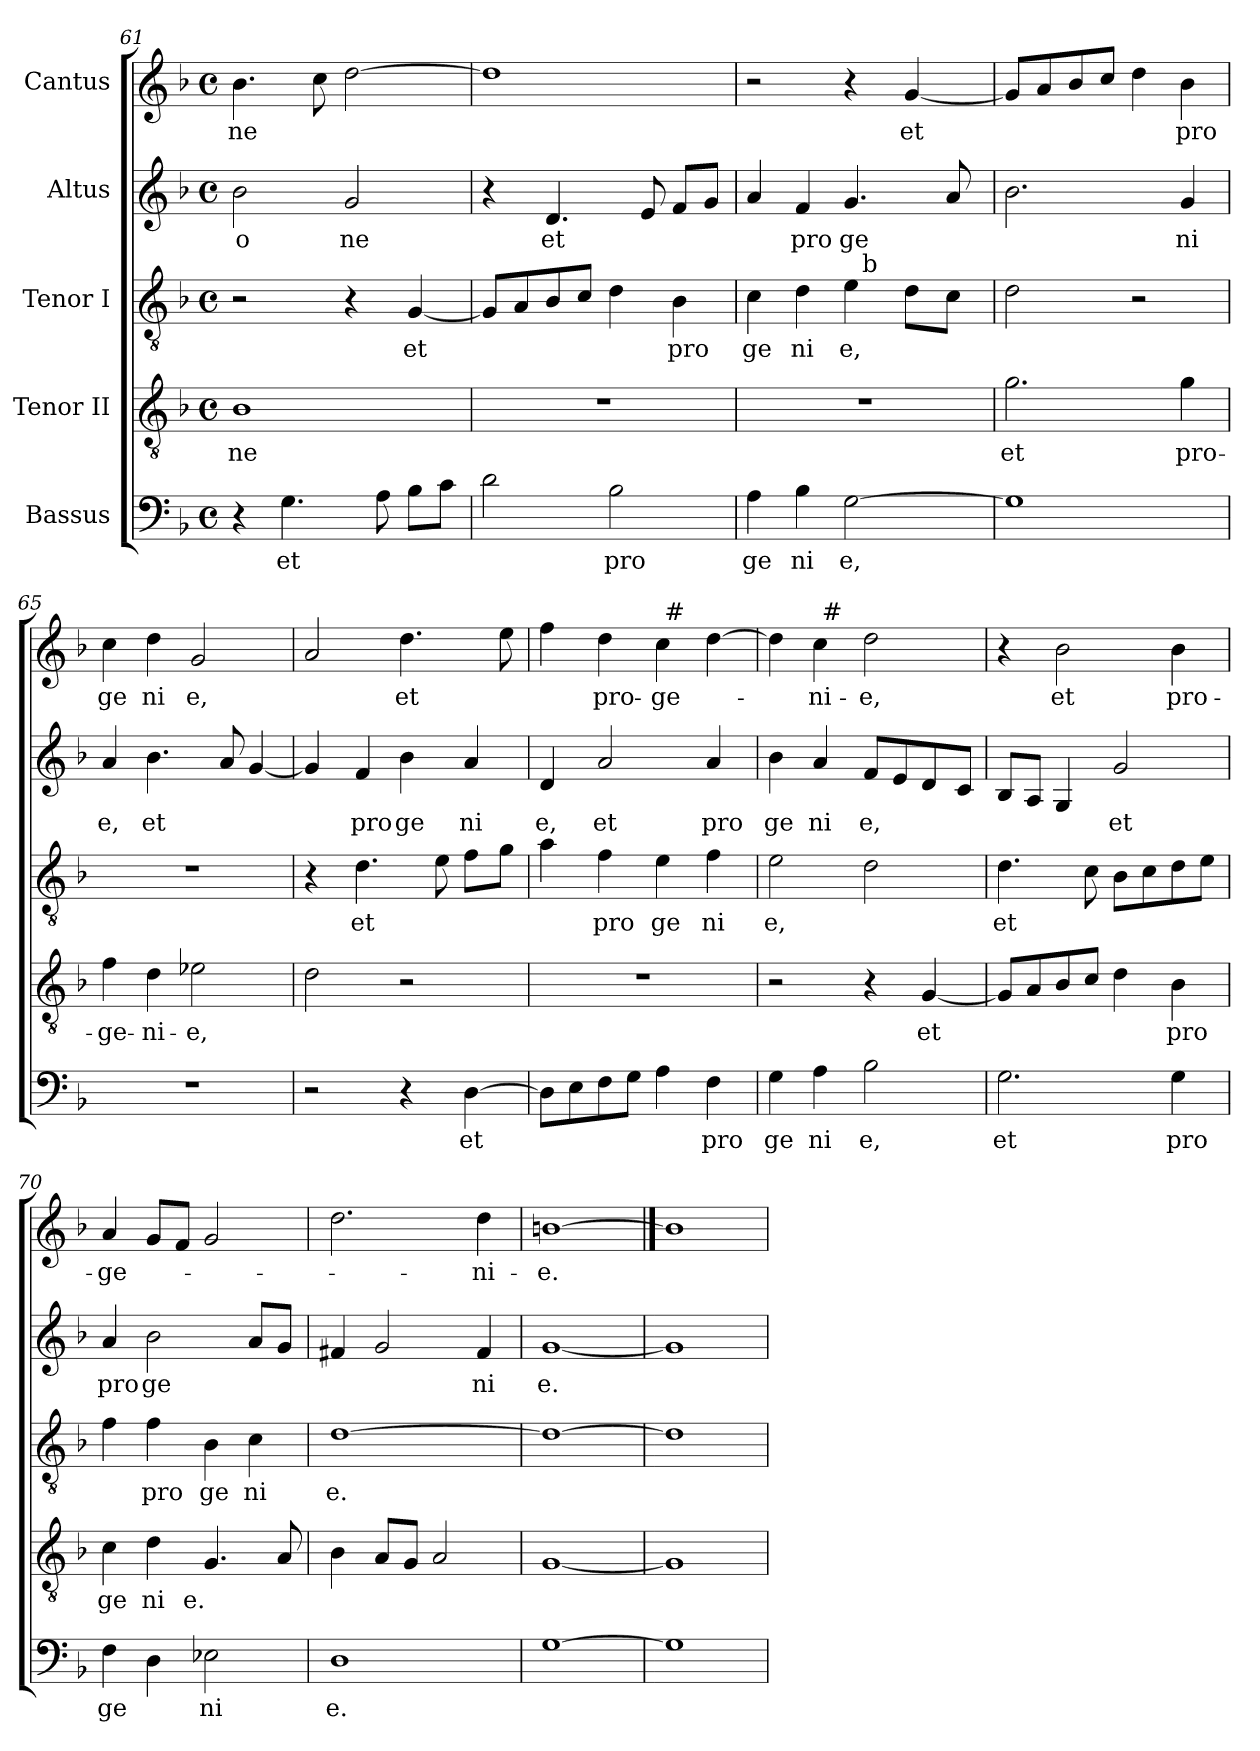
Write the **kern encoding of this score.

**kern	**text	**kern	**text	**kern	**text	**kern	**text	**kern	**text
*part5	*part5	*part4	*part4	*part3	*part3	*part2	*part2	*part1	*part1
*staff5	*staff5	*staff4	*staff4	*staff3	*staff3	*staff2	*staff2	*staff1	*staff1
*I"Bassus	*	*I"Tenor II	*	*I"Tenor I	*	*I"Altus	*	*I"Cantus	*
*clefF4	*	*clefGv2	*	*clefGv2	*	*clefG2	*	*clefG2	*
*k[b-]	*	*k[b-]	*	*k[b-]	*	*k[b-]	*	*k[b-]	*
*F:	*	*F:	*	*F:	*	*F:	*	*F:	*
*M4/4	*	*M4/4	*	*M4/4	*	*M4/4	*	*M4/4	*
*met(c)	*	*met(c)	*	*met(c)	*	*met(c)	*	*met(c)	*
=61	=61	=61	=61	=61	=61	=61	=61	=61	=61
!	!	!	!LO:LY:b:cj	!	!	!	!LO:LY:b:cj	!	!LO:LY:b:cj
4r	.	1B-	-ne	2r	.	2b-\	o	4.b-\	ne
!	!LO:LY:b:cj	!	!	!	!	!	!	!	!
4.G\	et	.	.	.	.	.	.	.	.
.	.	.	.	.	.	.	.	8cc\	.
!	!	!	!	!	!	!	!LO:LY:b:cj	!	!
.	.	.	.	4r	.	2g/	ne	[>2dd\	.
8A\	.	.	.	.	.	.	.	.	.
!	!	!	!	!	!LO:LY:b:cj	!	!	!	!
8B-\L	.	.	.	[<4G/	et	.	.	.	.
8c\J	.	.	.	.	.	.	.	.	.
=62	=62	=62	=62	=62	=62	=62	=62	=62	=62
2d\	.	1r	.	8G/L]	.	4r	.	1dd]	.
.	.	.	.	8A/	.	.	.	.	.
!	!	!	!	!	!	!	!LO:LY:b:cj	!	!
.	.	.	.	8B-/	.	4.d/	et	.	.
.	.	.	.	8c/J	.	.	.	.	.
!	!LO:LY:b:cj	!	!	!	!	!	!	!	!
2B-\	pro	.	.	4d\	.	.	.	.	.
.	.	.	.	.	.	8e/	.	.	.
!	!	!	!	!	!LO:LY:b:cj	!	!	!	!
.	.	.	.	4B-\	pro	8f/L	.	.	.
.	.	.	.	.	.	8g/J	.	.	.
=63	=63	=63	=63	=63	=63	=63	=63	=63	=63
!	!LO:LY:b:cj	!	!	!	!LO:LY:b:cj	!	!	!	!
*	*	*	*	*^	*	*	*	*	*
4A\	ge	1r	.	4c\	2ryy	ge	4a/	.	2r	.
!	!LO:LY:b:cj	!	!	!	!	!LO:LY:b:cj	!	!LO:LY:b:cj	!	!
4B-\	ni	.	.	4d\	.	ni	4f/	pro	.	.
!	!LO:LY:b:cj	!	!	!	!	!LO:LY:b:cj	!	!LO:LY:b:cj	!	!
[>2G\	e,	.	.	4e\	32.ryy	e,	4.g/	ge	4r	.
!	!	!	!	!	!LO:TX:a:t=b	!	!	!	!	!
.	.	.	.	.	4ryy	.	.	.	.	.
!	!	!	!	!	!	!	!	!	!	!LO:LY:b:cj
.	.	.	.	8d\L	.	.	.	.	[<4g/	et
.	.	.	.	.	8ryy	.	.	.	.	.
.	.	.	.	8c\J	.	.	8a/	.	.	.
.	.	.	.	.	16ryy	.	.	.	.	.
.	.	.	.	.	64ryy	.	.	.	.	.
=64	=64	=64	=64	=64	=64	=64	=64	=64	=64	=64
!	!	!	!LO:LY:b:cj	!	!	!	!	!	!	!
*	*	*	*	*v	*v	*	*	*	*	*
1G]	.	2.g\	et	2d\	.	2.b-\	.	8g/L]	.
.	.	.	.	.	.	.	.	8a/	.
.	.	.	.	.	.	.	.	8b-/	.
.	.	.	.	.	.	.	.	8cc/J	.
.	.	.	.	2r	.	.	.	4dd\	.
!	!	!	!LO:LY:b:cj	!	!	!	!LO:LY:b:cj	!	!LO:LY:b:cj
.	.	4g\	pro-	.	.	4g/	ni	4b-\	pro
=65	=65	=65	=65	=65	=65	=65	=65	=65	=65
!	!	!	!LO:LY:b:cj	!	!	!	!LO:LY:b:cj	!	!LO:LY:b:cj
1r	.	4f\	-ge-	1r	.	4a/	e,	4cc\	ge
!	!	!	!LO:LY:b:cj	!	!	!	!LO:LY:b:cj	!	!LO:LY:b:cj
.	.	4d\	-ni-	.	.	4.b-\	et	4dd\	ni
!	!	!	!LO:LY:b:cj	!	!	!	!	!	!LO:LY:b:cj
.	.	2e-X\	-e,	.	.	.	.	2g/	e,
.	.	.	.	.	.	8a/	.	.	.
.	.	.	.	.	.	[>4g/	.	.	.
!!LO:LB:g=z
=66	=66	=66	=66	=66	=66	=66	=66	=66	=66
*	*	*^	*	*^	*	*	*	*^	*
2r	.	2d\	64ryy	.	4r	64ryy	.	4g/]	.	2a/	64ryy	.
.	.	.	2ryy	.	.	2ryy	.	.	.	.	2ryy	.
!	!	!	!	!	!	!	!LO:LY:b:cj	!	!LO:LY:b:cj	!	!	!
.	.	.	.	.	4.d\	.	et	4f/	pro	.	.	.
!	!	!	!	!	!	!	!	!	!LO:LY:b:cj	!	!	!LO:LY:b:cj
4r	.	2r	.	.	.	.	.	4b-\	ge	4.dd\	.	et
.	.	.	4ryy	.	.	4ryy	.	.	.	.	4ryy	.
.	.	.	.	.	8e\	.	.	.	.	.	.	.
!	!LO:LY:b:cj	!	!	!	!	!	!	!	!LO:LY:b:cj	!	!	!
[>4D\	et	.	.	.	8f\L	.	.	4a/	ni	.	.	.
.	.	.	8...ryy	.	.	8...ryy	.	.	.	.	8...ryy	.
.	.	.	.	.	8g\J	.	.	.	.	8ee\	.	.
=67	=67	=67	=67	=67	=67	=67	=67	=67	=67	=67	=67	=67
!	!	!	!	!	!	!	!	!	!LO:LY:b:cj	!	!	!
*	*	*v	*v	*	*	*	*	*	*	*	*	*
*	*	*	*	*v	*v	*	*	*	*	*	*
8D\L]	.	1r	.	4a\	.	4d/	e,	4ff\	2ryy	.
8E\	.	.	.	.	.	.	.	.	.	.
!	!	!	!	!	!LO:LY:b:cj	!	!LO:LY:b:cj	!	!	!LO:LY:b:cj
8F\	.	.	.	4f\	pro	2a/	et	4dd\	.	pro-
8G\J	.	.	.	.	.	.	.	.	.	.
!	!	!	!	!	!LO:LY:b:cj	!	!	!	!	!LO:LY:b:cj
4A\	.	.	.	4e\	ge	.	.	4cc\	64ryy	-ge-
!	!	!	!	!	!	!	!	!	!LO:TX:a:t=#	!
.	.	.	.	.	.	.	.	.	4ryy	.
!	!LO:LY:b:cj	!	!	!	!LO:LY:b:cj	!	!LO:LY:b:cj	!	!	!
4F\	pro	.	.	4f\	ni	4a/	pro	[>4dd\	.	.
.	.	.	.	.	.	.	.	.	8...ryy	.
=68	=68	=68	=68	=68	=68	=68	=68	=68	=68	=68
!	!LO:LY:b:cj	!	!	!	!LO:LY:b:cj	!	!LO:LY:b:cj	!	!	!
4G\	ge	2r	.	2e\	e,	4b-\	ge	4dd\]	4ryy	.
!	!LO:LY:b:cj	!	!	!	!	!	!LO:LY:b:cj	!	!	!LO:LY:b:cj
4A\	ni	.	.	.	.	4a/	ni	4cc\	64ryy	-ni-
!	!	!	!	!	!	!	!	!	!LO:TX:a:t=#	!
.	.	.	.	.	.	.	.	.	2ryy	.
!	!LO:LY:b:cj	!	!	!	!	!	!LO:LY:b:cj	!	!	!LO:LY:b:cj
2B-\	e,	4r	.	2d\	.	8f/L	e,	2dd\	.	-e,
.	.	.	.	.	.	8e/	.	.	.	.
!	!	!	!LO:LY:b:cj	!	!	!	!	!	!	!
.	.	[<4G/	et	.	.	8d/	.	.	.	.
.	.	.	.	.	.	.	.	.	8...ryy	.
.	.	.	.	.	.	8c/J	.	.	.	.
=69	=69	=69	=69	=69	=69	=69	=69	=69	=69	=69
!	!LO:LY:b:cj	!	!	!	!LO:LY:b:cj	!	!	!	!	!
*	*	*	*	*	*	*	*	*v	*v	*
2.G\	et	8G/L]	.	4.d\	et	8B-/L	.	4r	.
.	.	8A/	.	.	.	8A/J	.	.	.
!	!	!	!	!	!	!	!	!	!LO:LY:b:cj
.	.	8B-/	.	.	.	4G/	.	2b-\	et
.	.	8c/J	.	8c\	.	.	.	.	.
!	!	!	!	!	!	!	!LO:LY:b:cj	!	!
.	.	4d\	.	8B-\L	.	2g/	et	.	.
.	.	.	.	8c\	.	.	.	.	.
!	!LO:LY:b:cj	!	!LO:LY:b:cj	!	!	!	!	!	!LO:LY:b:cj
4G\	pro	4B-\	pro	8d\	.	.	.	4b-\	pro-
.	.	.	.	8e\J	.	.	.	.	.
=70	=70	=70	=70	=70	=70	=70	=70	=70	=70
!	!LO:LY:b:cj	!	!LO:LY:b:cj	!	!	!	!LO:LY:b:cj	!	!LO:LY:b:cj
4F\	ge	4c\	ge	4f\	.	4a/	pro	4a/	-ge-
!	!	!	!LO:LY:b:cj	!	!LO:LY:b:cj	!	!LO:LY:b:cj	!	!
4D\	.	4d\	ni	4f\	pro	2b-\	ge	8g/L	.
.	.	.	.	.	.	.	.	8f/J	.
!	!LO:LY:b:cj	!	!LO:LY:b:cj	!	!LO:LY:b:cj	!	!	!	!
2E-X\	ni	4.G/	e.	4B-\	ge	.	.	2g/	.
!	!	!	!	!	!LO:LY:b:cj	!	!	!	!
.	.	.	.	4c\	ni	8a/L	.	.	.
.	.	8A/	.	.	.	8g/J	.	.	.
=71	=71	=71	=71	=71	=71	=71	=71	=71	=71
!	!LO:LY:b:cj	!	!	!	!LO:LY:b:cj	!	!	!	!
1D	e.	4B-\	.	[>1d	e.	4f#X/	.	2.dd\	.
.	.	8A/L	.	.	.	2g/	.	.	.
.	.	8G/J	.	.	.	.	.	.	.
.	.	2A/	.	.	.	.	.	.	.
!	!	!	!	!	!	!	!LO:LY:b:cj	!	!LO:LY:b:cj
.	.	.	.	.	.	4f#/	ni	4dd\	-ni-
=72	=72	=72	=72	=72	=72	=72	=72	=72	=72
!	!	!	!	!	!	!	!LO:LY:b:cj	!	!LO:LY:b:cj
[1G	.	[1G	.	1d_	.	[1g	e.	[1bn	-e.
=73	==73	=73	==73	=73	==73	=73	==73	==73	==73
1G]	.	1G]	.	1d]	.	1g]	.	1b]	.
=	=	=	=	=	=	=	=	=	=
*-	*-	*-	*-	*-	*-	*-	*-	*-	*-
